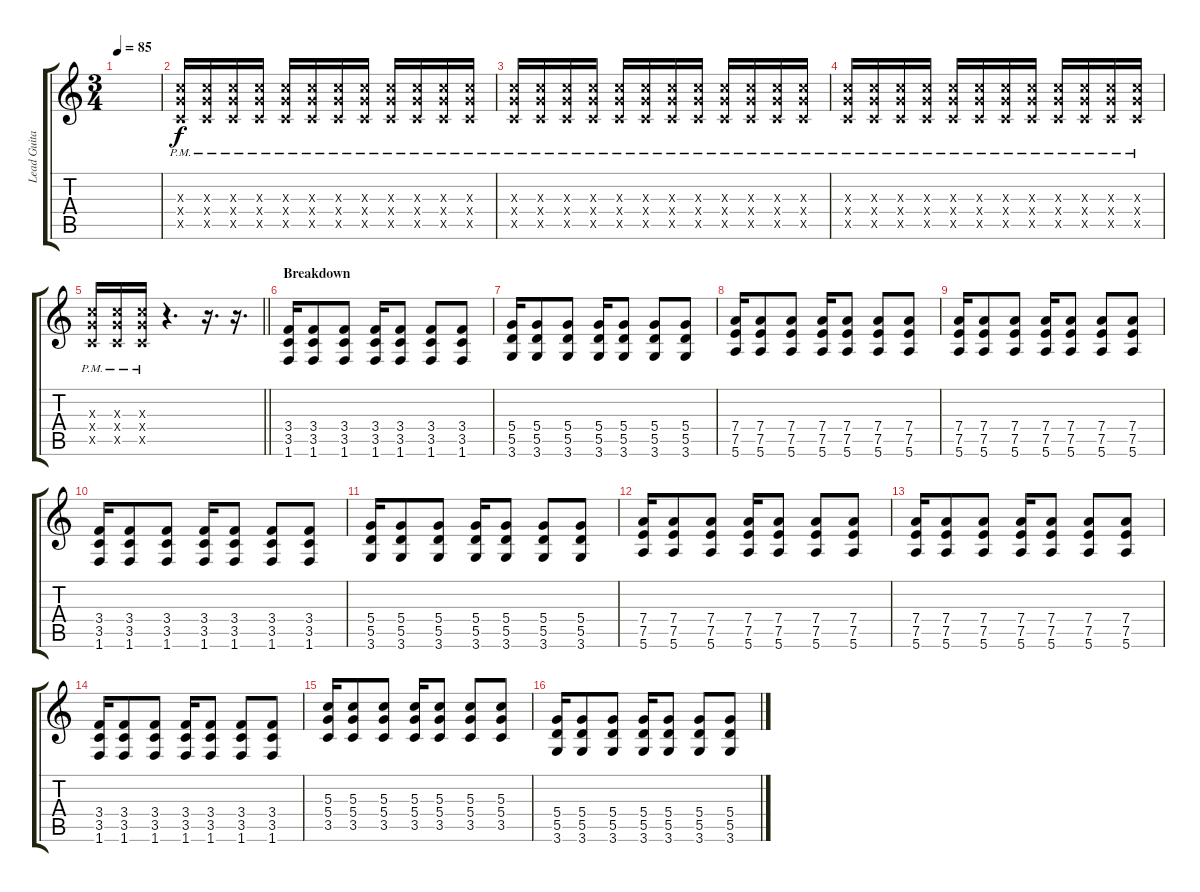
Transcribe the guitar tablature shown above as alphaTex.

\track ("Lead Guitar (Xulfi)" "Lead Guita") {instrument acousticguitarsteel}
\staff {score tabs}
\tuning (E4 B3 G3 D3 A2 E2) {hide}
\ts (3 4)
\tempo 85
\clef g2
\ks c
|
(5.3{pm x} 5.4{pm x} 3.5{pm x}).16{volume 13} (5.3{pm x} 5.4{pm x} 3.5{pm x}).16 (5.3{pm x} 5.4{pm x} 3.5{pm x}).16 (5.3{pm x} 5.4{pm x} 3.5{pm x}).16 (5.3{pm x} 5.4{pm x} 3.5{pm x}).16 (5.3{pm x} 5.4{pm x} 3.5{pm x}).16 (5.3{pm x} 5.4{pm x} 3.5{pm x}).16 (5.3{pm x} 5.4{pm x} 3.5{pm x}).16 (5.3{pm x} 5.4{pm x} 3.5{pm x}).16 (5.3{pm x} 5.4{pm x} 3.5{pm x}).16 (5.3{pm x} 5.4{pm x} 3.5{pm x}).16 (5.3{pm x} 5.4{pm x} 3.5{pm x}).16 |
(5.3{pm x} 5.4{pm x} 3.5{pm x}).16 (5.3{pm x} 5.4{pm x} 3.5{pm x}).16 (5.3{pm x} 5.4{pm x} 3.5{pm x}).16 (5.3{pm x} 5.4{pm x} 3.5{pm x}).16 (5.3{pm x} 5.4{pm x} 3.5{pm x}).16 (5.3{pm x} 5.4{pm x} 3.5{pm x}).16 (5.3{pm x} 5.4{pm x} 3.5{pm x}).16 (5.3{pm x} 5.4{pm x} 3.5{pm x}).16 (5.3{pm x} 5.4{pm x} 3.5{pm x}).16 (5.3{pm x} 5.4{pm x} 3.5{pm x}).16 (5.3{pm x} 5.4{pm x} 3.5{pm x}).16 (5.3{pm x} 5.4{pm x} 3.5{pm x}).16 |
(5.3{pm x} 5.4{pm x} 3.5{pm x}).16 (5.3{pm x} 5.4{pm x} 3.5{pm x}).16 (5.3{pm x} 5.4{pm x} 3.5{pm x}).16 (5.3{pm x} 5.4{pm x} 3.5{pm x}).16 (5.3{pm x} 5.4{pm x} 3.5{pm x}).16 (5.3{pm x} 5.4{pm x} 3.5{pm x}).16 (5.3{pm x} 5.4{pm x} 3.5{pm x}).16 (5.3{pm x} 5.4{pm x} 3.5{pm x}).16 (5.3{pm x} 5.4{pm x} 3.5{pm x}).16 (5.3{pm x} 5.4{pm x} 3.5{pm x}).16 (5.3{pm x} 5.4{pm x} 3.5{pm x}).16 (5.3{pm x} 5.4{pm x} 3.5{pm x}).16 |
\barLineRight lightlight
(5.3{pm x} 5.4{pm x} 3.5{pm x}).16 (5.3{pm x} 5.4{pm x} 3.5{pm x}).16 (5.3{pm x} 5.4{pm x} 3.5{pm x}).16 r.4{d} r.16{d} r.16{d} |
\section ("" "Breakdown")
(3.4 3.5 1.6).16{volume 13 balance 8 instrument distortionguitar} (3.4 3.5 1.6).8 (3.4 3.5 1.6).8 (3.4 3.5 1.6).16 (3.4 3.5 1.6).8 (3.4 3.5 1.6).8 (3.4 3.5 1.6).8 |
(5.4 5.5 3.6).16 (5.4 5.5 3.6).8 (5.4 5.5 3.6).8 (5.4 5.5 3.6).16 (5.4 5.5 3.6).8 (5.4 5.5 3.6).8 (5.4 5.5 3.6).8 |
(7.4 7.5 5.6).16 (7.4 7.5 5.6).8 (7.4 7.5 5.6).8 (7.4 7.5 5.6).16 (7.4 7.5 5.6).8 (7.4 7.5 5.6).8 (7.4 7.5 5.6).8 |
(7.4 7.5 5.6).16 (7.4 7.5 5.6).8 (7.4 7.5 5.6).8 (7.4 7.5 5.6).16 (7.4 7.5 5.6).8 (7.4 7.5 5.6).8 (7.4 7.5 5.6).8 |
(3.4 3.5 1.6).16 (3.4 3.5 1.6).8 (3.4 3.5 1.6).8 (3.4 3.5 1.6).16 (3.4 3.5 1.6).8 (3.4 3.5 1.6).8 (3.4 3.5 1.6).8 |
(5.4 5.5 3.6).16 (5.4 5.5 3.6).8 (5.4 5.5 3.6).8 (5.4 5.5 3.6).16 (5.4 5.5 3.6).8 (5.4 5.5 3.6).8 (5.4 5.5 3.6).8 |
(7.4 7.5 5.6).16 (7.4 7.5 5.6).8 (7.4 7.5 5.6).8 (7.4 7.5 5.6).16 (7.4 7.5 5.6).8 (7.4 7.5 5.6).8 (7.4 7.5 5.6).8 |
(7.4 7.5 5.6).16 (7.4 7.5 5.6).8 (7.4 7.5 5.6).8 (7.4 7.5 5.6).16 (7.4 7.5 5.6).8 (7.4 7.5 5.6).8 (7.4 7.5 5.6).8 |
(3.4 3.5 1.6).16 (3.4 3.5 1.6).8 (3.4 3.5 1.6).8 (3.4 3.5 1.6).16 (3.4 3.5 1.6).8 (3.4 3.5 1.6).8 (3.4 3.5 1.6).8 |
(5.3 5.4 3.5).16 (5.3 5.4 3.5).8 (5.3 5.4 3.5).8 (5.3 5.4 3.5).16 (5.3 5.4 3.5).8 (5.3 5.4 3.5).8 (5.3 5.4 3.5).8 |
(5.4 5.5 3.6).16 (5.4 5.5 3.6).8 (5.4 5.5 3.6).8 (5.4 5.5 3.6).16 (5.4 5.5 3.6).8 (5.4 5.5 3.6).8 (5.4 5.5 3.6).8
